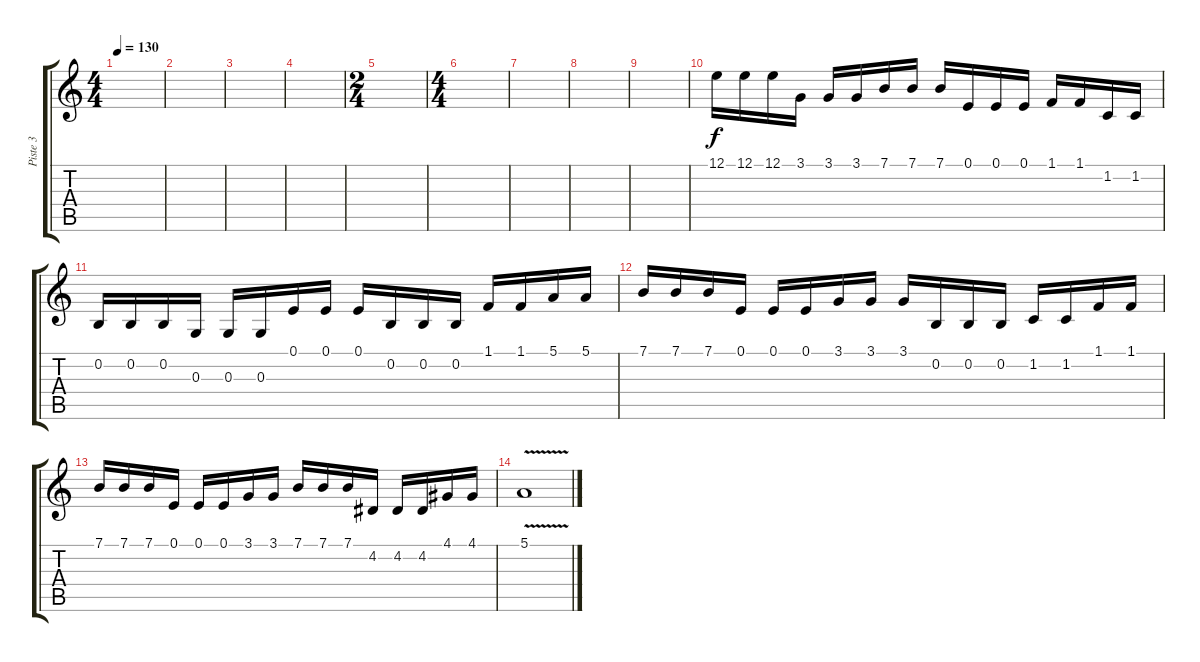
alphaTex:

\track ("Piste 3" "Piste 3") {instrument lead2sawtooth}
\staff {score tabs}
\tuning (E4 B3 G3 D3 A2 E2) {hide}
\ts (4 4)
\tempo 130
\clef g2
\ks c
|
|
|
|
\ts (2 4)
|
\ts (4 4)
|
|
|
|
12.1.16{volume 14} 12.1.16 12.1.16 3.1.16 3.1.16 3.1.16 7.1.16 7.1.16 7.1.16 0.1.16 0.1.16 0.1.16 1.1.16 1.1.16 1.2.16 1.2.16 |
0.2.16 0.2.16 0.2.16 0.3.16 0.3.16 0.3.16 0.1.16 0.1.16 0.1.16 0.2.16 0.2.16 0.2.16 1.1.16 1.1.16 5.1.16 5.1.16 |
7.1.16 7.1.16 7.1.16 0.1.16 0.1.16 0.1.16 3.1.16 3.1.16 3.1.16 0.2.16 0.2.16 0.2.16 1.2.16 1.2.16 1.1.16 1.1.16 |
7.1.16 7.1.16 7.1.16 0.1.16 0.1.16 0.1.16 3.1.16 3.1.16 7.1.16 7.1.16 7.1.16 4.2.16 4.2.16 4.2.16 4.1.16 4.1.16 |
5.1{v}.1
